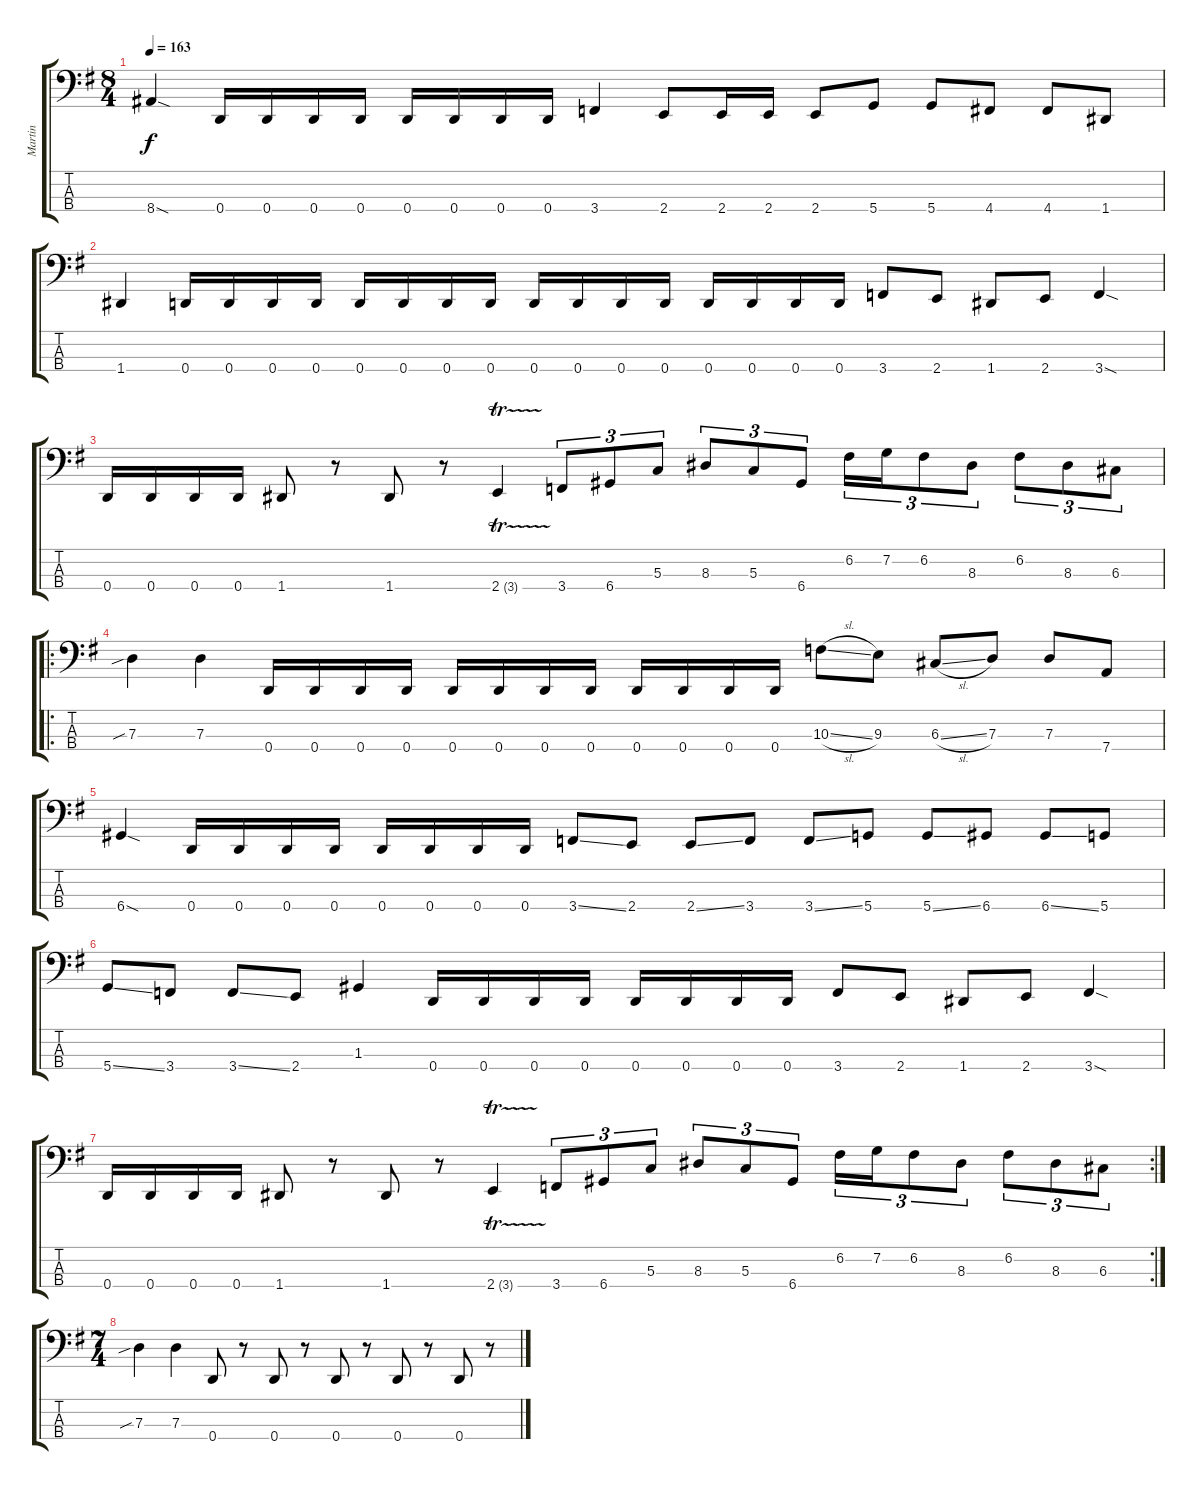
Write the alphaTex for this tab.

\track ("Martin" "Martin") {instrument electricbassfinger}
\staff {score tabs}
\tuning (F2 C2 G1 D1) {hide}
\ts (8 4)
\tempo 163
\clef f4
\ks g
8.4{sod}.4{dy f} 0.4.16 0.4.16 0.4.16 0.4.16 0.4.16 0.4.16 0.4.16 0.4.16 3.4.4 2.4.8 2.4.16 2.4.16 2.4.8 5.4.8 5.4.8 4.4.8 4.4.8 1.4.8 |
1.4.4 0.4.16 0.4.16 0.4.16 0.4.16 0.4.16 0.4.16 0.4.16 0.4.16 0.4.16 0.4.16 0.4.16 0.4.16 0.4.16 0.4.16 0.4.16 0.4.16 3.4.8 2.4.8 1.4.8 2.4.8 3.4{sod}.4 |
0.4.16 0.4.16 0.4.16 0.4.16 1.4.8 r.8 1.4.8 r.8 2.4{tr (3 16)}.4 3.4.8{tu (3 2)} 6.4.8{tu (3 2)} 5.3.8{tu (3 2)} 8.3.8{tu (3 2)} 5.3.8{tu (3 2)} 6.4.8{tu (3 2)} 6.2.16{tu (3 2)} 7.2.16{tu (3 2)} 6.2.8{tu (3 2)} 8.3.8{tu (3 2)} 6.2.8{tu (3 2)} 8.3.8{tu (3 2)} 6.3.8{tu (3 2)} |
\ro
7.3{sib}.4 7.3.4 0.4.16 0.4.16 0.4.16 0.4.16 0.4.16 0.4.16 0.4.16 0.4.16 0.4.16 0.4.16 0.4.16 0.4.16 10.3{sl}.8 9.3.8 6.3{sl}.8 7.3.8 7.3.8 7.4.8 |
6.4{sod}.4 0.4.16 0.4.16 0.4.16 0.4.16 0.4.16 0.4.16 0.4.16 0.4.16 3.4{ss}.8 2.4.8 2.4{ss}.8 3.4.8 3.4{ss}.8 5.4.8 5.4{ss}.8 6.4.8 6.4{ss}.8 5.4.8 |
5.4{ss}.8 3.4.8 3.4{ss}.8 2.4.8 1.3.4 0.4.16 0.4.16 0.4.16 0.4.16 0.4.16 0.4.16 0.4.16 0.4.16 3.4.8 2.4.8 1.4.8 2.4.8 3.4{sod}.4 |
\rc 2
0.4.16 0.4.16 0.4.16 0.4.16 1.4.8 r.8 1.4.8 r.8 2.4{tr (3 16)}.4 3.4.8{tu (3 2)} 6.4.8{tu (3 2)} 5.3.8{tu (3 2)} 8.3.8{tu (3 2)} 5.3.8{tu (3 2)} 6.4.8{tu (3 2)} 6.2.16{tu (3 2)} 7.2.16{tu (3 2)} 6.2.8{tu (3 2)} 8.3.8{tu (3 2)} 6.2.8{tu (3 2)} 8.3.8{tu (3 2)} 6.3.8{tu (3 2)} |
\ts (7 4)
7.3{sib}.4 7.3.4 0.4.8 r.8 0.4.8 r.8 0.4.8 r.8 0.4.8 r.8 0.4.8 r.8
